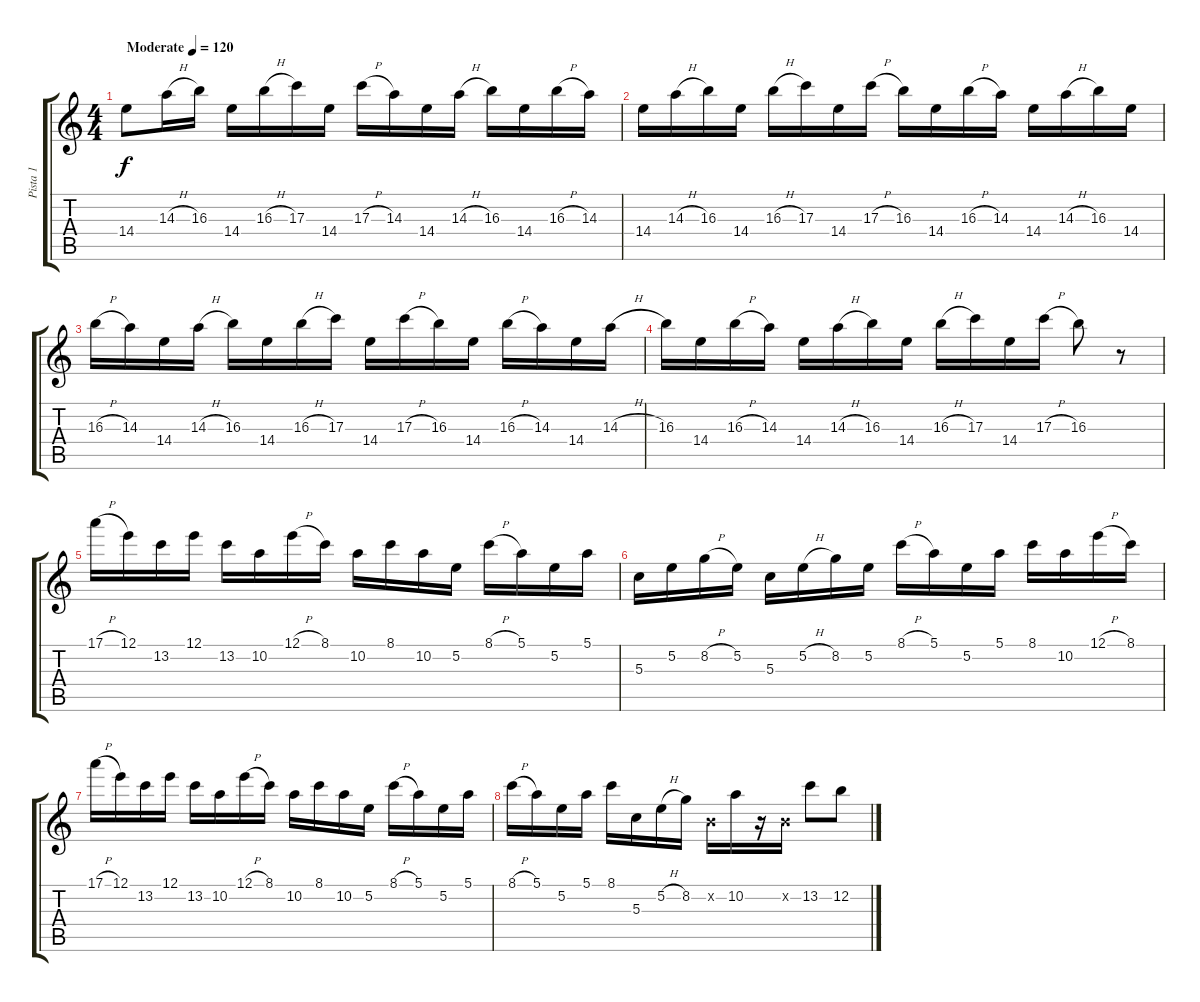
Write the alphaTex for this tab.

\track ("Pista 1" "Pista 1") {instrument acousticguitarsteel}
\staff {score tabs}
\tuning (E4 B3 G3 D3 A2 E2) {hide}
\ts (4 4)
\tempo (120 "Moderate")
\clef g2
\ks c
14.4.8{dy f instrument acousticguitarsteel} 14.3{h}.16 16.3.16 14.4.16 16.3{h}.16 17.3.16 14.4.16 17.3{h}.16 14.3.16 14.4.16 14.3{h}.16 16.3.16 14.4.16 16.3{h}.16 14.3.16 |
14.4.16 14.3{h}.16 16.3.16 14.4.16 16.3{h}.16 17.3.16 14.4.16 17.3{h}.16 16.3.16 14.4.16 16.3{h}.16 14.3.16 14.4.16 14.3{h}.16 16.3.16 14.4.16 |
16.3{h}.16 14.3.16 14.4.16 14.3{h}.16 16.3.16 14.4.16 16.3{h}.16 17.3.16 14.4.16 17.3{h}.16 16.3.16 14.4.16 16.3{h}.16 14.3.16 14.4.16 14.3{h}.16 |
16.3.16 14.4.16 16.3{h}.16 14.3.16 14.4.16 14.3{h}.16 16.3.16 14.4.16 16.3{h}.16 17.3.16 14.4.16 17.3{h}.16 16.3.8 r.8 |
17.1{h}.16 12.1.16 13.2.16 12.1.16 13.2.16 10.2.16 12.1{h}.16 8.1.16 10.2.16 8.1.16 10.2.16 5.2.16 8.1{h}.16 5.1.16 5.2.16 5.1.16 |
5.3.16 5.2.16 8.2{h}.16 5.2.16 5.3.16 5.2{h}.16 8.2.16 5.2.16 8.1{h}.16 5.1.16 5.2.16 5.1.16 8.1.16 10.2.16 12.1{h}.16 8.1.16 |
17.1{h}.16 12.1.16 13.2.16 12.1.16 13.2.16 10.2.16 12.1{h}.16 8.1.16 10.2.16 8.1.16 10.2.16 5.2.16 8.1{h}.16 5.1.16 5.2.16 5.1.16 |
8.1{h}.16 5.1.16 5.2.16 5.1.16 8.1.16 5.3.16 5.2{h}.16 8.2.16 0.2{x}.16 10.2.16 r.16 0.2{x}.16 13.2.8 12.2.8
